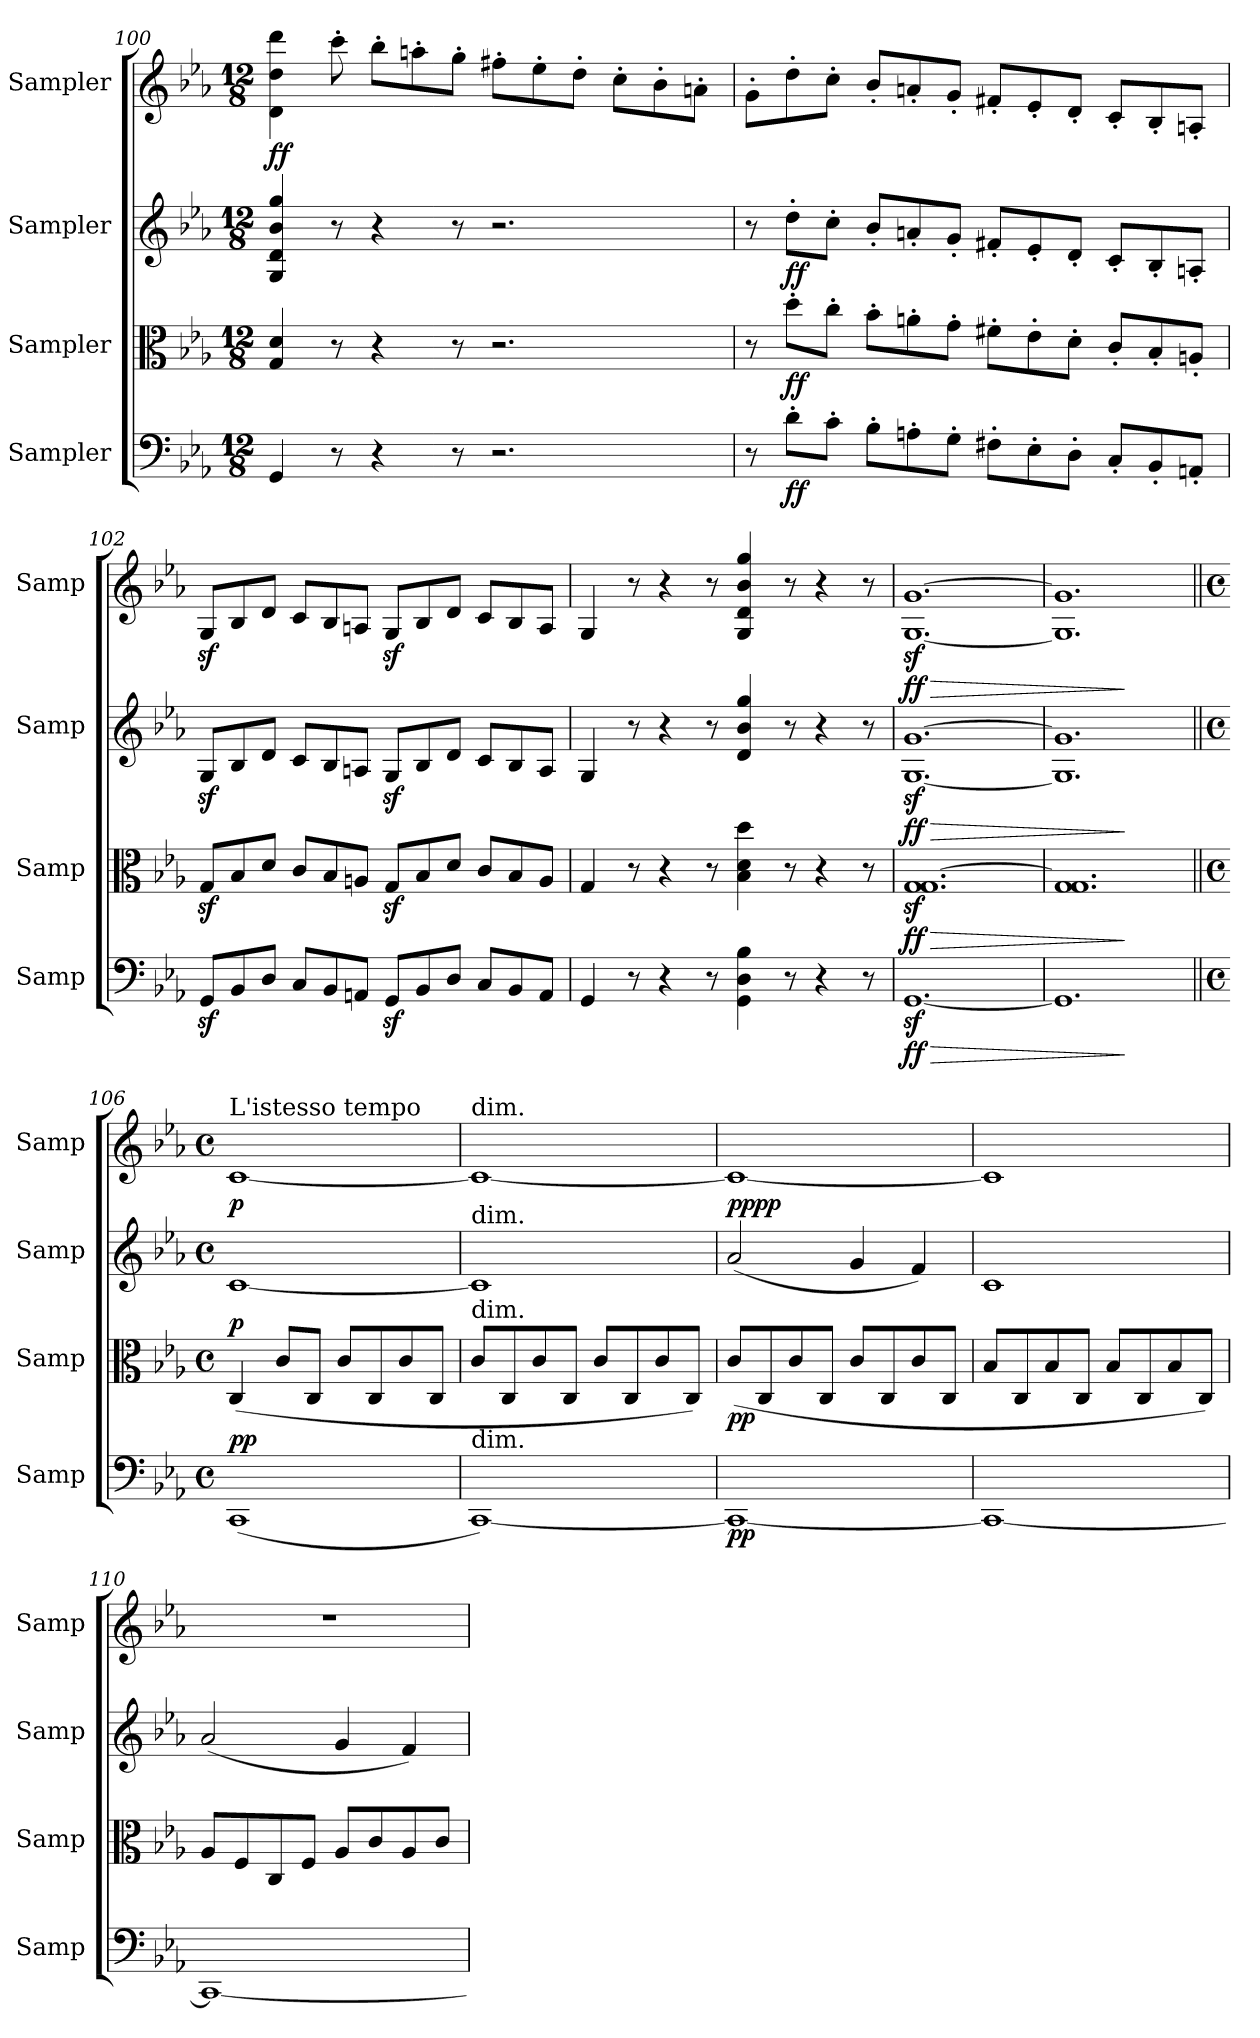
**kern	**dynam	**kern	**dynam	**kern	**dynam	**kern	**dynam
*part4	*part4	*part3	*part3	*part2	*part2	*part1	*part1
*staff4	*staff4	*staff3	*staff3	*staff2	*staff2	*staff1	*staff1
*I"Sampler	*	*I"Sampler	*	*I"Sampler	*	*I"Sampler	*
*I'Samp	*	*I'Samp	*	*I'Samp	*	*I'Samp	*
*clefF4	*	*clefC3	*	*clefG2	*	*clefG2	*
*k[b-e-a-]	*	*k[b-e-a-]	*	*k[b-e-a-]	*	*k[b-e-a-]	*
*M12/8	*	*M12/8	*	*M12/8	*	*M12/8	*
=100	=100	=100	=100	=100	=100	=100	=100
!	!	!	!	!	!	!	!LO:DY:b
4GG/	.	4G/ 4d/	.	4G/ 4d/ 4b-/ 4gg/	.	4d\ 4dd\ 4ddd\	ff
8r	.	8r	.	8r	.	8ccc'\	.
4r	.	4r	.	4r	.	8bb-'\L	.
.	.	.	.	.	.	8aan'\	.
8r	.	8r	.	8r	.	8gg'\J	.
2.r	.	2.r	.	2.r	.	8ff#X'\L	.
.	.	.	.	.	.	8ee-'\	.
.	.	.	.	.	.	8dd'\J	.
.	.	.	.	.	.	8cc'\L	.
.	.	.	.	.	.	8b-'\	.
.	.	.	.	.	.	8an'\J	.
=101	=101	=101	=101	=101	=101	=101	=101
8r	.	8r	.	8r	.	8g'\L	.
!	!LO:DY:b	!	!LO:DY:b	!	!LO:DY:b	!	!
8d'\L	ff	8dd'\L	ff	8dd'\L	ff	8dd'\	.
8c'\J	.	8cc'\J	.	8cc'\J	.	8cc'\J	.
8B-'\L	.	8b-'\L	.	8b-'/L	.	8b-'/L	.
8An'\	.	8an'\	.	8an'/	.	8an'/	.
8G'\J	.	8g'\J	.	8g'/J	.	8g'/J	.
8F#X'\L	.	8f#X'\L	.	8f#X'/L	.	8f#X'/L	.
8E-'\	.	8e-'\	.	8e-'/	.	8e-'/	.
8D'\J	.	8d'\J	.	8d'/J	.	8d'/J	.
8C'/L	.	8c'/L	.	8c'/L	.	8c'/L	.
8BB-'/	.	8B-'/	.	8B-'/	.	8B-'/	.
8AAn'/J	.	8An'/J	.	8An'/J	.	8An'/J	.
=102	=102	=102	=102	=102	=102	=102	=102
8GGz</L	.	8Gz</L	.	8Gz</L	.	8Gz</L	.
8BB-/	.	8B-/	.	8B-/	.	8B-/	.
8D/J	.	8d/J	.	8d/J	.	8d/J	.
8C/L	.	8c/L	.	8c/L	.	8c/L	.
8BB-/	.	8B-/	.	8B-/	.	8B-/	.
8AAn/J	.	8An/J	.	8An/J	.	8An/J	.
8GGz</L	.	8Gz</L	.	8Gz</L	.	8Gz</L	.
8BB-/	.	8B-/	.	8B-/	.	8B-/	.
8D/J	.	8d/J	.	8d/J	.	8d/J	.
8C/L	.	8c/L	.	8c/L	.	8c/L	.
8BB-/	.	8B-/	.	8B-/	.	8B-/	.
8AA/J	.	8A/J	.	8A/J	.	8A/J	.
=103	=103	=103	=103	=103	=103	=103	=103
4GG/	.	4G/	.	4G/	.	4G/	.
8r	.	8r	.	8r	.	8r	.
4r	.	4r	.	4r	.	4r	.
8r	.	8r	.	8r	.	8r	.
4GG\ 4D\ 4B-\	.	4B-\ 4d\ 4dd\	.	4d/ 4b-/ 4gg/	.	4G/ 4d/ 4b-/ 4gg/	.
8r	.	8r	.	8r	.	8r	.
4r	.	4r	.	4r	.	4r	.
8r	.	8r	.	8r	.	8r	.
=104	=104	=104	=104	=104	=104	=104	=104
!	!LO:HP:b	!	!LO:HP:b	!	!LO:HP:b	!	!LO:HP:b
!	!LO:DY:n=1:b	!	!LO:DY:n=1:b	!	!LO:DY:n=1:b	!	!LO:DY:n=1:b
[1.GGz<	> ff	1.Gz< [1.Gz<	> ff	[1.Gz> [1.gz>	> ff	[1.Gz> [1.gz>	> ff
!!LO:PB:g=z
=105	=105	=105	=105	=105	=105	=105	=105
1.GG]	.	1.G] 1.G	.	1.G] 1.g]	.	1.G] 1.g]	.
.	]	.	]	.	]	.	]
=106||	=106||	=106||	=106||	=106||	=106||	=106||	=106||
*M4/4	*	*M4/4	*	*M4/4	*	*M4/4	*
*met(c)	*	*met(c)	*	*met(c)	*	*met(c)	*
!	!	!	!	!	!	!LO:TX:a:t=L'istesso tempo	!
!	!LO:DY:a	!	!	!	!	!	!
!	!LO:DY:n=1:a	!	!LO:DY:a	!	!LO:DY:a	!	!
(1CC	p p	(4C/	p	[1c	p	[1c	.
.	.	8c/L	.	.	.	.	.
.	.	8C/J	.	.	.	.	.
.	.	8c/L	.	.	.	.	.
.	.	8C/	.	.	.	.	.
.	.	8c/	.	.	.	.	.
.	.	8C/J	.	.	.	.	.
=107	=107	=107	=107	=107	=107	=107	=107
!	!	!	!	!	!	!LO:TX:a:t=dim.	!
!	!	!	!	!LO:TX:a:t=dim.	!	!	!
!	!	!LO:TX:a:t=dim.	!	!	!	!	!
!LO:TX:a:t=dim.	!	!	!	!	!	!	!
[1CC)	.	8c/L	.	1c]	.	1c_	.
.	.	8C/	.	.	.	.	.
.	.	8c/	.	.	.	.	.
.	.	8C/J	.	.	.	.	.
.	.	8c/L	.	.	.	.	.
.	.	8C/	.	.	.	.	.
.	.	8c/	.	.	.	.	.
.	.	8C/J)	.	.	.	.	.
=108	=108	=108	=108	=108	=108	=108	=108
!	!LO:DY:b	!	!LO:DY:b	!	!LO:DY:b	!	!
!	!	!	!	!	!LO:DY:n=1:a	!	!
1CC_	pp	(8c/L	pp	(2a-/	pp pp	1c_	.
.	.	8C/	.	.	.	.	.
.	.	8c/	.	.	.	.	.
.	.	8C/J	.	.	.	.	.
.	.	8c/L	.	4g/	.	.	.
.	.	8C/	.	.	.	.	.
.	.	8c/	.	4f/)	.	.	.
.	.	8C/J	.	.	.	.	.
=109	=109	=109	=109	=109	=109	=109	=109
1CC_	.	8B-/L	.	1c	.	1c]	.
.	.	8C/	.	.	.	.	.
.	.	8B-/	.	.	.	.	.
.	.	8C/J	.	.	.	.	.
.	.	8B-/L	.	.	.	.	.
.	.	8C/	.	.	.	.	.
.	.	8B-/	.	.	.	.	.
.	.	8C/J)	.	.	.	.	.
=110	=110	=110	=110	=110	=110	=110	=110
1CC_	.	8A-/L	.	(2a-/	.	1r	.
.	.	8F/	.	.	.	.	.
.	.	8C/	.	.	.	.	.
.	.	8F/J	.	.	.	.	.
.	.	8A-/L	.	4g/	.	.	.
.	.	8c/	.	.	.	.	.
.	.	8A-/	.	4f/)	.	.	.
.	.	8c/J	.	.	.	.	.
=	=	=	=	=	=	=	=
*-	*-	*-	*-	*-	*-	*-	*-
